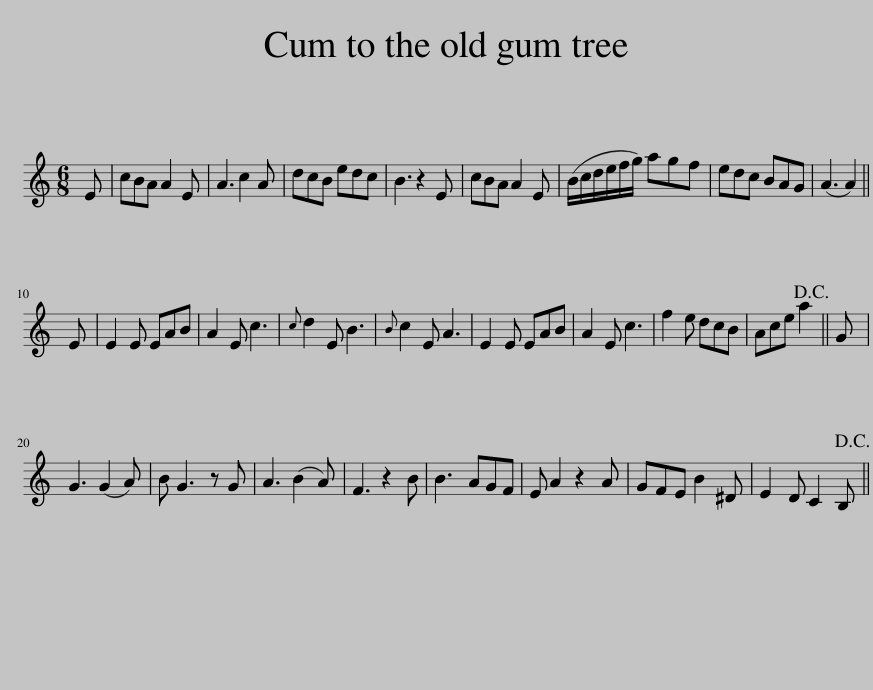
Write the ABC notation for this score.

X:1
L:1/8
M:6/8
I:linebreak $
K:C
V:1 treble
V:1
 E | cBA A2 E | A3 c2 A | dcB edc | B3 z2 E | %5
 cBA A2 E | (B/c/d/e/f/g/) agf | edc BAG | (A3 A2) ||$ E | %10
 E2 E EAB | A2 E c3 |{c} d2 E B3 |{B} c2 E A3 | E2 E EAB | %15
 A2 E c3 | f2 e dcB | Ace a2!D.C.! || G |$ G3 (G2 A) | %20
 B G3 z G | A3 (B2 A) | F3 z2 B | B3 AGF | E A2 z2 A | %25
 GFE B2 ^D | E2 D C2 B,!D.C.! || %27
